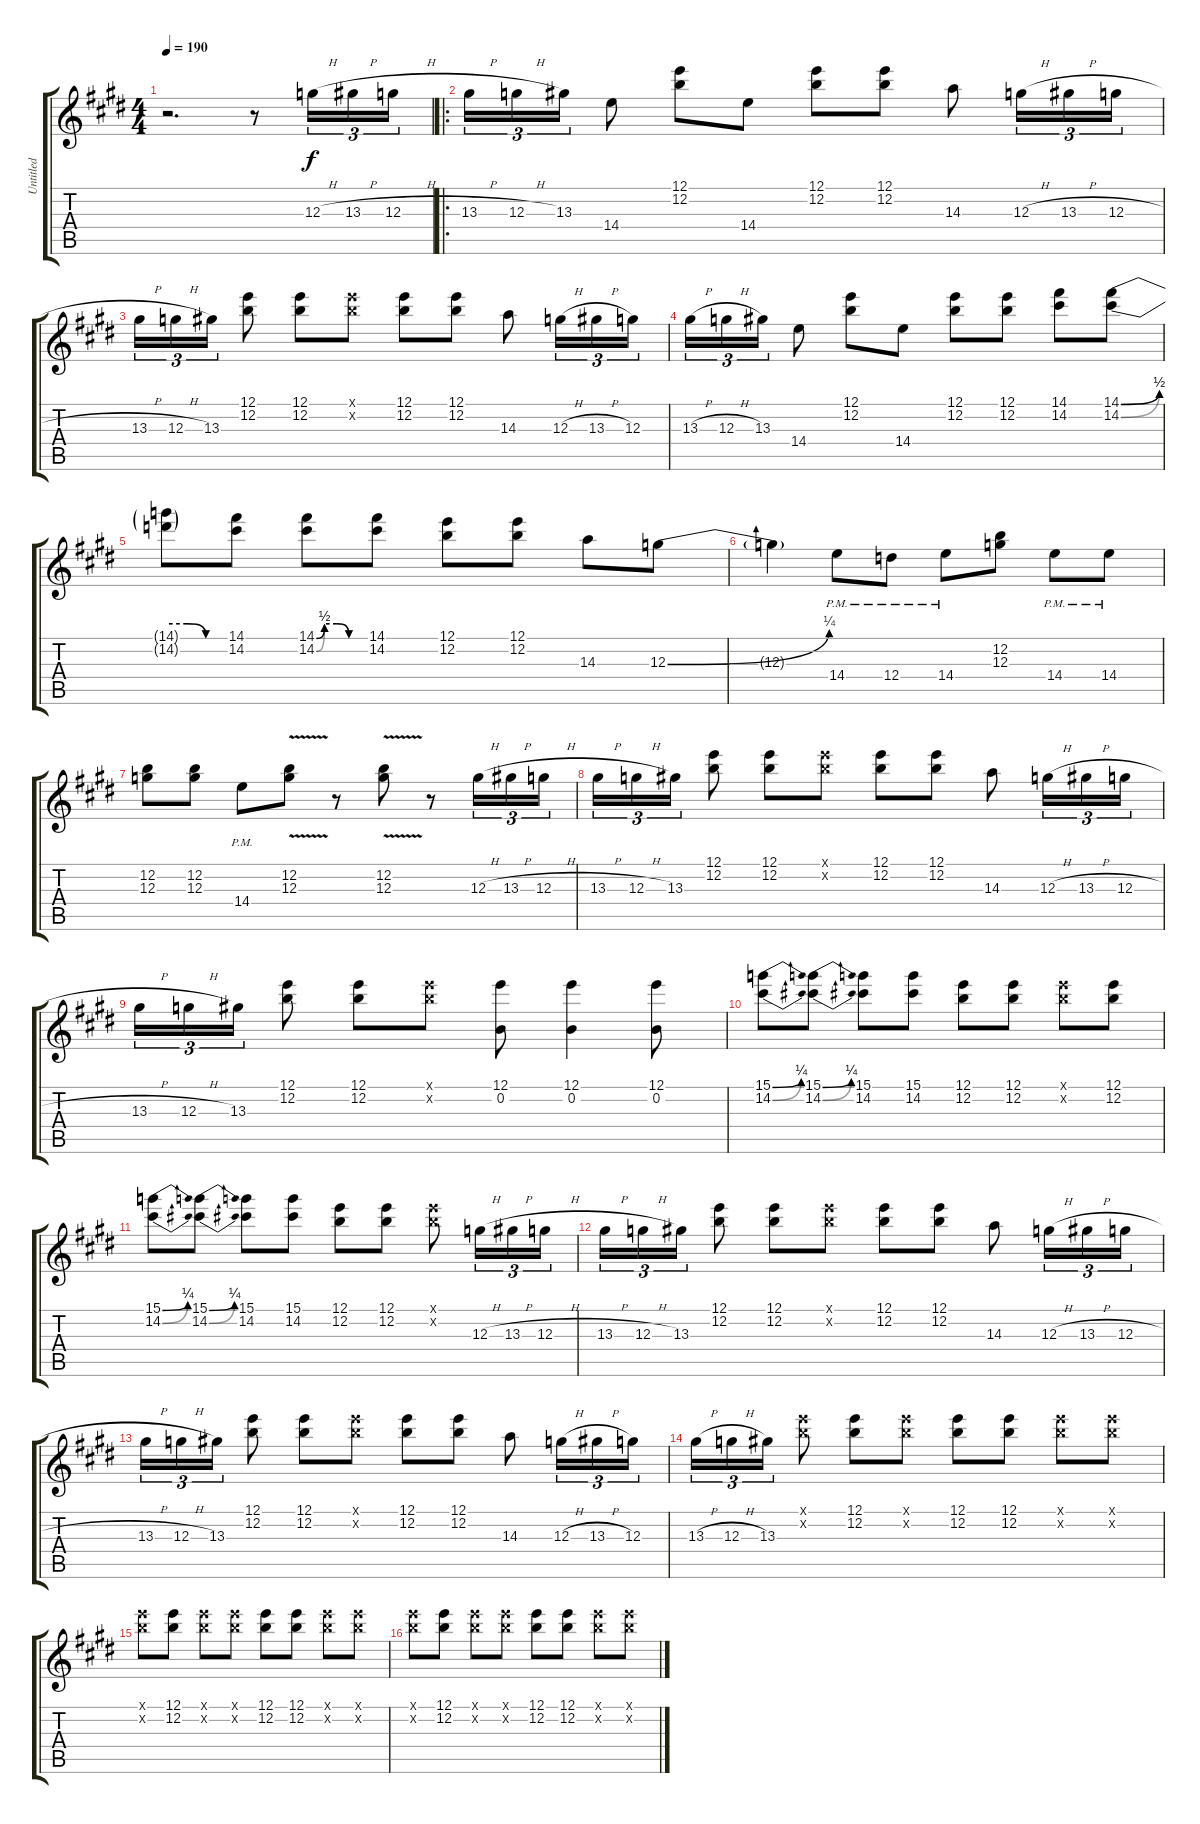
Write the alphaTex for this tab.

\track ("Untitled" "Untitled") {instrument overdrivenguitar}
\staff {score tabs}
\tuning (E4 B3 G3 D3 A2 E2) {hide}
\ts (4 4)
\tempo 190
\clef g2
\ks e
r.2{d dy f instrument overdrivenguitar} r.8 12.3{h}.16{tu (3 2)} 13.3{h}.16{tu (3 2)} 12.3{h}.16{tu (3 2)} |
\ro
\ks c#minor
13.3{h}.16{tu (3 2)} 12.3{h}.16{tu (3 2)} 13.3.16{tu (3 2)} 14.4.8 (12.1 12.2).8 14.4.8 (12.1 12.2).8 (12.1 12.2).8 14.3.8 12.3{h}.16{tu (3 2)} 13.3{h}.16{tu (3 2)} 12.3{h}.16{tu (3 2)} |
13.3{h}.16{tu (3 2)} 12.3{h}.16{tu (3 2)} 13.3.16{tu (3 2)} (12.1 12.2).8 (12.1 12.2).8 (12.1{x} 12.2{x}).8 (12.1 12.2).8 (12.1 12.2).8 14.3.8 12.3{h}.16{tu (3 2)} 13.3{h}.16{tu (3 2)} 12.3.16{tu (3 2)} |
13.3{h}.16{tu (3 2)} 12.3{h}.16{tu (3 2)} 13.3.16{tu (3 2)} 14.4.8 (12.1 12.2).8 14.4.8 (12.1 12.2).8 (12.1 12.2).8 (14.1 14.2).8 (14.1{be (bend 0 0 60 2)} 14.2{be (bend 0 0 60 2)}).8 |
(14.1{be (custom 0 2 20 2 40 0 60 0) t} 14.2{be (custom 0 2 20 2 40 0 60 0) t}).8 (14.1 14.2).8 (14.1{be (custom 0 0 10 2 25 2 40 0 60 0)} 14.2{be (custom 0 0 10 2 25 2 40 0 60 0)}).8 (14.1 14.2).8 (12.1 12.2).8 (12.1 12.2).8 14.3.8 12.3{be (bend 0 0 60 1)}.8 |
12.3{t}.4 14.4{pm}.8 12.4{pm}.8 14.4{pm}.8 (12.2 12.3).8 14.4{pm}.8 14.4{pm}.8 |
(12.2 12.3).8 (12.2 12.3).8 14.4{pm}.8 (12.2{v} 12.3{v}).8 r.8 (12.2{v} 12.3{v}).8 r.8 12.3{h}.16{tu (3 2)} 13.3{h}.16{tu (3 2)} 12.3{h}.16{tu (3 2)} |
13.3{h}.16{tu (3 2)} 12.3{h}.16{tu (3 2)} 13.3.16{tu (3 2)} (12.1 12.2).8 (12.1 12.2).8 (12.1{x} 12.2{x}).8 (12.1 12.2).8 (12.1 12.2).8 14.3.8 12.3{h}.16{tu (3 2)} 13.3{h}.16{tu (3 2)} 12.3{h}.16{tu (3 2)} |
13.3{h}.16{tu (3 2)} 12.3{h}.16{tu (3 2)} 13.3.16{tu (3 2)} (12.1 12.2).8 (12.1 12.2).8 (12.1{x} 12.2{x}).8 (12.1 0.2).8 (12.1 0.2).4 (12.1 0.2).8 |
(15.1{be (bend 0 0 60 1)} 14.2{be (bend 0 0 60 1)}).8 (15.1{be (bend 0 0 60 1)} 14.2{be (bend 0 0 60 1)}).8 (15.1 14.2).8 (15.1 14.2).8 (12.1 12.2).8 (12.1 12.2).8 (12.1{x} 12.2{x}).8 (12.1 12.2).8 |
(15.1{be (bend 0 0 60 1)} 14.2{be (bend 0 0 60 1)}).8 (15.1{be (bend 0 0 60 1)} 14.2{be (bend 0 0 60 1)}).8 (15.1 14.2).8 (15.1 14.2).8 (12.1 12.2).8 (12.1 12.2).8 (12.1{x} 12.2{x}).8 12.3{h}.16{tu (3 2)} 13.3{h}.16{tu (3 2)} 12.3{h}.16{tu (3 2)} |
13.3{h}.16{tu (3 2)} 12.3{h}.16{tu (3 2)} 13.3.16{tu (3 2)} (12.1 12.2).8 (12.1 12.2).8 (12.1{x} 12.2{x}).8 (12.1 12.2).8 (12.1 12.2).8 14.3.8 12.3{h}.16{tu (3 2)} 13.3{h}.16{tu (3 2)} 12.3{h}.16{tu (3 2)} |
13.3{h}.16{tu (3 2)} 12.3{h}.16{tu (3 2)} 13.3.16{tu (3 2)} (12.1 12.2).8 (12.1 12.2).8 (12.1{x} 12.2{x}).8 (12.1 12.2).8 (12.1 12.2).8 14.3.8 12.3{h}.16{tu (3 2)} 13.3{h}.16{tu (3 2)} 12.3.16{tu (3 2)} |
\ks e
13.3{h}.16{tu (3 2)} 12.3{h}.16{tu (3 2)} 13.3.16{tu (3 2)} (12.1{x} 12.2{x}).8 (12.1 12.2).8 (12.1{x} 12.2{x}).8 (12.1 12.2).8 (12.1 12.2).8 (12.1{x} 12.2{x}).8 (12.1{x} 12.2{x}).8 |
\ks c#minor
(12.1{x} 12.2{x}).8 (12.1 12.2).8 (12.1{x} 12.2{x}).8 (12.1{x} 12.2{x}).8 (12.1 12.2).8 (12.1 12.2).8 (12.1{x} 12.2{x}).8 (12.1{x} 12.2{x}).8 |
(12.1{x} 12.2{x}).8 (12.1 12.2).8 (12.1{x} 12.2{x}).8 (12.1{x} 12.2{x}).8 (12.1 12.2).8 (12.1 12.2).8 (12.1{x} 12.2{x}).8 (12.1{x} 12.2{x}).8
